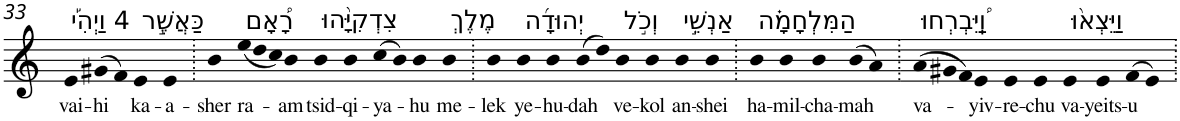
**kern	**text
*part1	*part1
*staff1	*staff1
*I"Piano	*
*I'Pno	*
!!LO:PB:g=z
*clefG2	*
*k[]	*
=33	=33
!LO:TX:a:t=4 וַיְהִ֡י	!
!	!LO:LY:b
4e	vai-
!	!LO:LY:b
(>8g#X	-hi
8f)	.
!LO:TX:a:t=כַּאֲשֶׁ֣ר	!
!	!LO:LY:b
4e	ka-
!	!LO:LY:b
4e	-a-
=34.	=34.
!	!LO:LY:b
4b	-sher
*Xtuplet	*
!LO:TX:a:t=רָ֠אָם	!
!	!LO:LY:b
(<12ee	ra-
12dd	.
12cc)	.
!	!LO:LY:b
4b	-am
!LO:TX:a:t=צִדְקִיָּ֨הוּ	!
!	!LO:LY:b
4b	tsid-
!	!LO:LY:b
4b	-qi-
!	!LO:LY:b
(>8cc	-ya-
8b)	.
!	!LO:LY:b
4b	-hu
!LO:TX:a:t=מֶלֶךְ	!
!	!LO:LY:b
4b	me-
=35.	=35.
!	!LO:LY:b
4b	-lek
!LO:TX:a:t=יְהוּדָ֜ה	!
!	!LO:LY:b
4b	ye-
!	!LO:LY:b
4b	-hu-
!	!LO:LY:b
(>8b	-dah
8dd)	.
!LO:TX:a:t=וְכֹ֣ל	!
!	!LO:LY:b
4b	ve-
!	!LO:LY:b
4b	-kol
!LO:TX:a:t=אַנְשֵׁ֣י	!
!	!LO:LY:b
4b	an-
!	!LO:LY:b
4b	-shei
=36.	=36.
!LO:TX:a:t=הַמִּלְחָמָ֗ה	!
!	!LO:LY:b
4b	ha-
!	!LO:LY:b
4b	-mil-
!	!LO:LY:b
4b	-cha-
!	!LO:LY:b
(>8b	-mah
8a)	.
=37.	=37.
!LO:TX:a:t=וַֽ֠יִּבְרְחוּ	!
!	!LO:LY:b
(>12a	va-
12g#X	.
12f)	.
!	!LO:LY:b
4e	-yiv-
!	!LO:LY:b
4e	-re-
!	!LO:LY:b
4e	-chu
!LO:TX:a:t=וַיֵּצְא֨וּ	!
!	!LO:LY:b
4e	va-
!	!LO:LY:b
4e	-yeits-
!	!LO:LY:b
(>8f	-u
8e)	.
=.	=.
*-	*-
